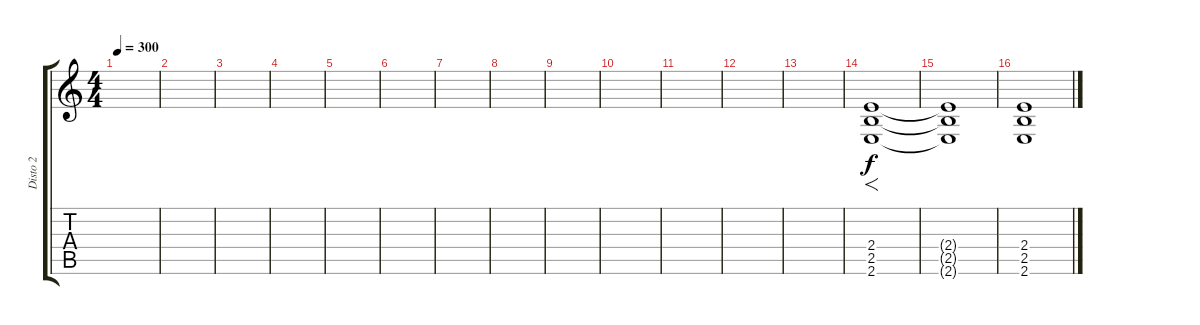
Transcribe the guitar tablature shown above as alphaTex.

\track ("Disto 2" "Disto 2") {instrument distortionguitar}
\staff {score tabs}
\tuning (E4 B3 G3 D3 A2 D2) {hide}
\ts (4 4)
\tempo 300
\clef g2
\ks c
|
|
|
|
|
|
|
|
|
|
|
|
|
(2.4 2.5 2.6).1{f} |
(2.4{t} 2.5{t} 2.6{t}).1 |
(2.4 2.5 2.6).1
